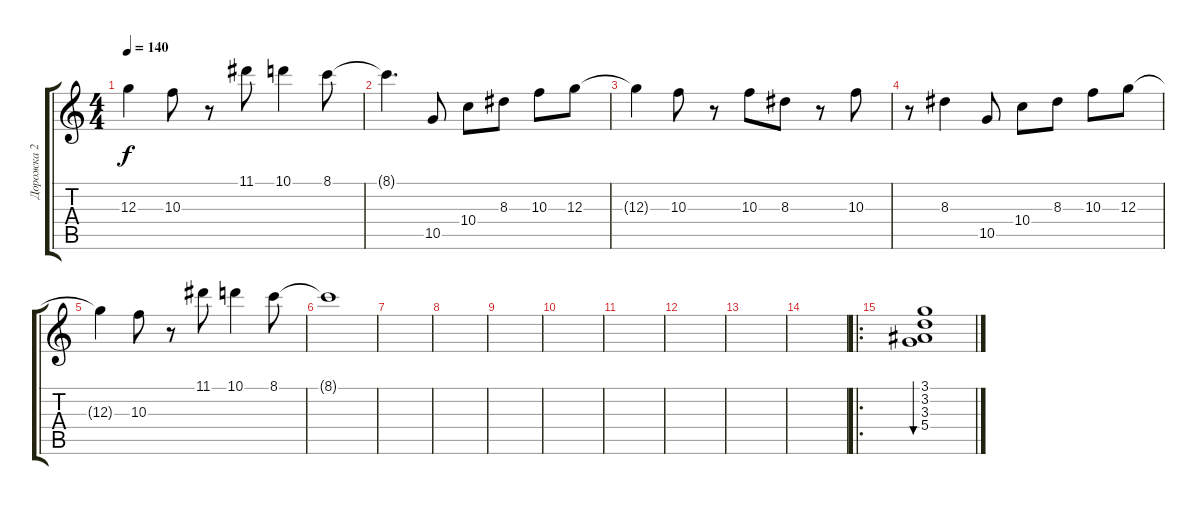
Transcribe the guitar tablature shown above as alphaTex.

\track ("Дорожка 2" "Дорожка 2") {instrument electricguitarjazz}
\staff {score tabs}
\tuning (E4 B3 G3 D3 A2 E2) {hide}
\ts (4 4)
\tempo 140
\clef g2
\ks c
12.3{t}.4{dy f} 10.3.8 r.8 11.1.8 10.1.4 8.1.8 |
8.1{t}.4{d} 10.5.8{instrument electricguitarjazz} 10.4.8 8.3.8 10.3.8 12.3.8 |
12.3{t}.4 10.3.8 r.8 10.3.8 8.3.8 r.8 10.3.8 |
r.8 8.3.4 10.5.8{instrument electricguitarjazz} 10.4.8 8.3.8 10.3.8 12.3.8 |
12.3{t}.4 10.3.8 r.8 11.1.8 10.1.4 8.1.8 |
8.1{t}.1 |
|
|
|
|
|
|
|
|
\ro
(3.1 3.2 3.3 5.4).1{bu 240}
